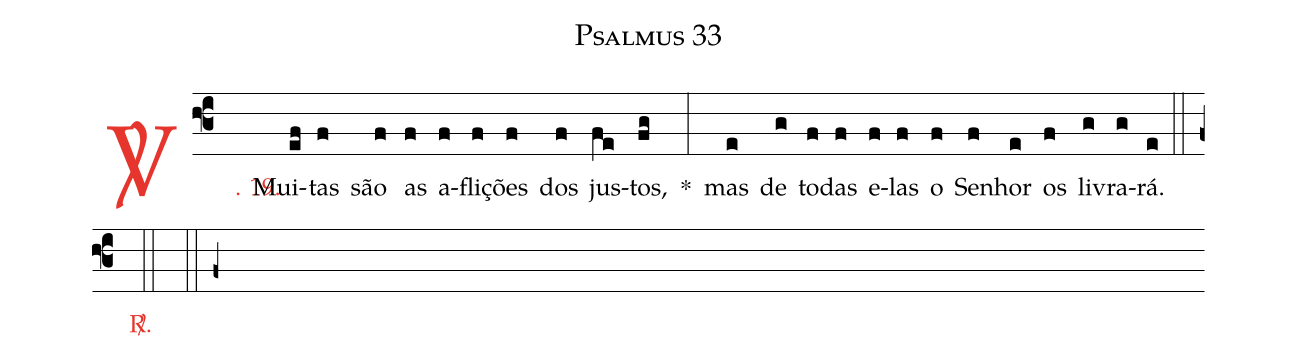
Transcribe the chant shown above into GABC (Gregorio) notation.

name: Psalmus 33;
%%
(f3)

<c><sp>V/</sp>. 19.</c>() Mui(ef)tas(f) são(f) as(f) a(f)fli(f)ções(f) dos(f) jus(fe)tos,(fg) *(:) mas(e) de(g) to(f)das(f) e(f)las(f) o(f) Se(f)nhor(e) os(f) li(g)vra(g)rá.(e)

(::)

<c><sp>R/</sp>.</c>(::)

(::)

(f+)
